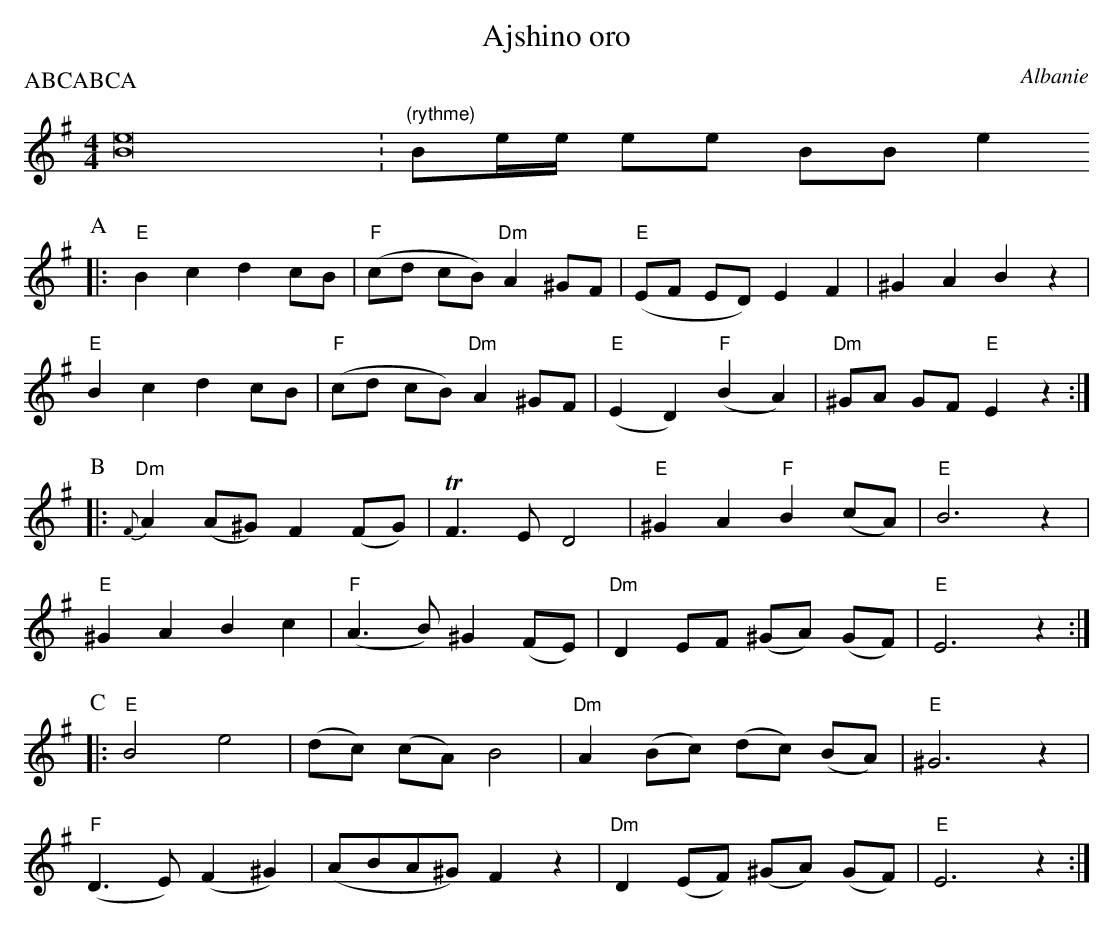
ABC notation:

X:1
T:Ajshino oro
O:Albanie
P:ABCABCA
M:4/4
L:1/8
K:Ephr ^g
[B16e16] .| y "(rythme)"Be/e/ ee BB e2
P:A
|:y "E"B2 c2 d2 cB | ("F"cd cB) "Dm"A2 ^GF | ("E"EF ED) E2 F2 | ^G2 A2 B2 z2 |
"E"B2 c2 d2 cB | ("F"cd cB) "Dm"A2 ^GF | ("E"E2 D2) ("F"B2 A2) | "Dm"^GA GF "E"E2 z2 :|
P:B
|: "Dm"{F}A2 (A^G) F2 (FG) | TF3E D4 | "E"^G2 A2 "F"B2 (cA) | "E"B6 z2 |
"E"^G2 A2 B2 c2 | ("F"A3B) ^G2 (FE) | "Dm"D2 EF (^GA) (GF) | "E"E6 z2 :|
P:C
|: "E"B4 e4 | (dc) (cA) B4 | "Dm"A2 (Bc) (dc) (BA) | "E"^G6 z2 |
"F"(D3E) (F2 ^G2) | (ABA^G) F2 z2 | "Dm"D2 (EF) (^GA) (GF) | "E"E6 z2 :|
